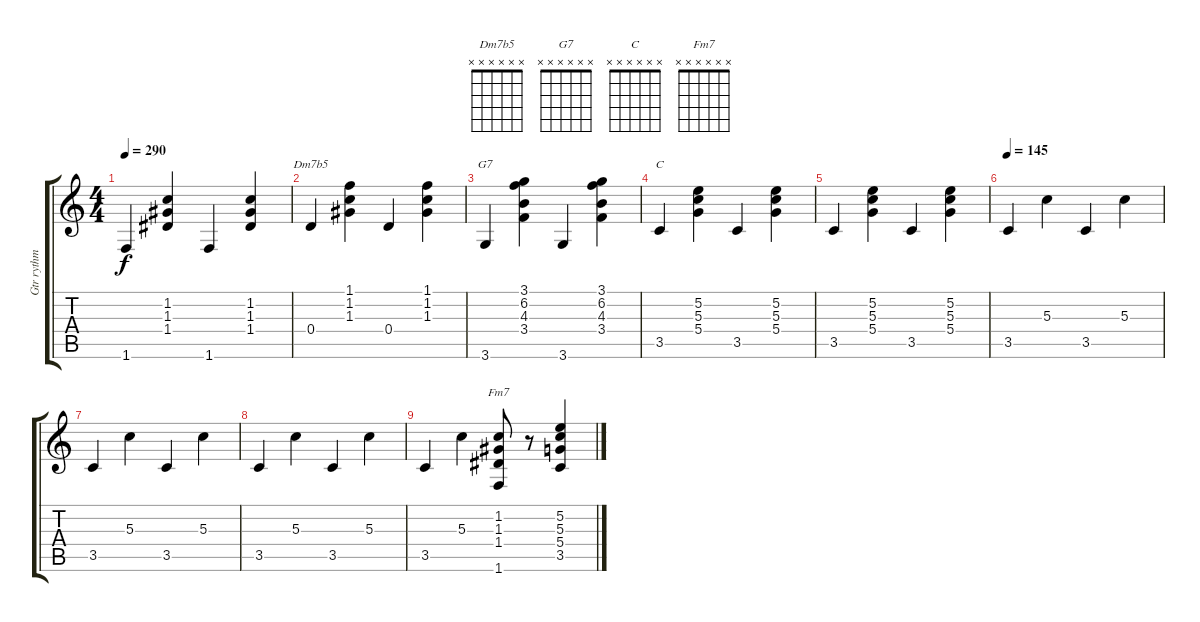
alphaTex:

\track ("Gtr rythm" "Gtr rythm") {instrument acousticguitarnylon}
\staff {score tabs}
\tuning (E4 B3 G3 D3 A2 E2) {hide}
\chord ("Dm7b5" x x x x x x) {firstfret 0}
\chord ("G7" x x x x x x) {firstfret 0}
\chord ("C" x x x x x x) {firstfret 0}
\chord ("Fm7" x x x x x x) {firstfret 0}
\ts (4 4)
\tempo 290
\clef g2
\ks c
1.6.4{dy f} (1.2 1.3 1.4).4 1.6.4 (1.2 1.3 1.4).4 |
0.4.4{ch "Dm7b5"} (1.1 1.2 1.3).4 0.4.4 (1.1 1.2 1.3).4 |
3.6.4{ch "G7"} (3.1 6.2 4.3 3.4).4 3.6.4 (3.1 6.2 4.3 3.4).4 |
3.5.4{ch "C"} (5.2 5.3 5.4).4 3.5.4 (5.2 5.3 5.4).4 |
3.5.4 (5.2 5.3 5.4).4 3.5.4 (5.2 5.3 5.4).4 |
\tempo 145
3.5.4 5.3.4 3.5.4 5.3.4 |
3.5.4 5.3.4 3.5.4 5.3.4 |
3.5.4 5.3.4 3.5.4 5.3.4 |
3.5.4 5.3.4 (1.2 1.3 1.4 1.6).8{ch "Fm7"} r.8 (5.2 5.3 5.4 3.5).4
